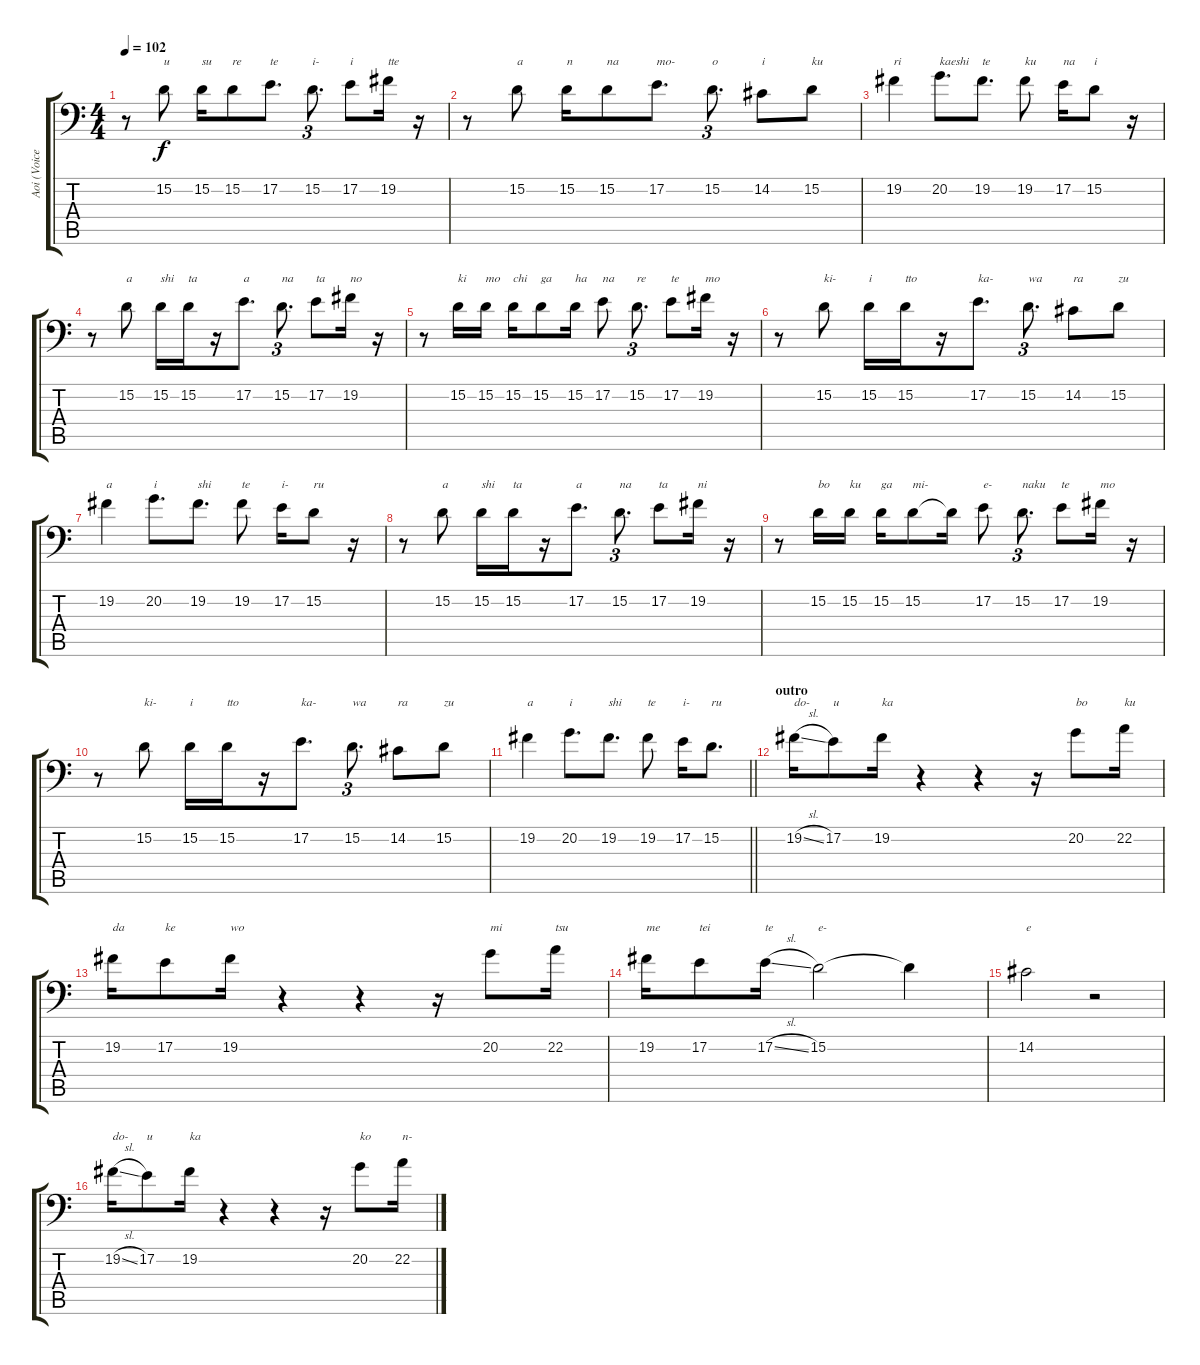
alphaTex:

\track ("Aoi (Voice)" "Aoi (Voice") {solo instrument choiraahs}
\staff {score tabs}
\tuning (E3 B2 G2 D2 A1 E1) {hide}
\ts (4 4)
\tempo 102
\clef f4
\ks c
r.8{dy f} 15.2.8{txt "u"} 15.2.16{txt "su"} 15.2.8{txt "re"} 17.2.8{d txt "te"} 15.2.8{d tu (3 2) txt "i-"} 17.2.8{txt "i"} 19.2.16{txt "tte"} r.16 |
r.8 15.2.8{txt "a"} 15.2.16{txt "n"} 15.2.8{txt "na"} 17.2.8{d txt "mo-"} 15.2.8{d tu (3 2) txt "o"} 14.2.8{txt "i"} 15.2.8{txt "ku"} |
19.2.4{txt "ri"} 20.2.8{d txt "kaeshi"} 19.2.8{d txt "te"} 19.2.8{txt "ku"} 17.2.16{txt "na"} 15.2.8{txt "i"} r.16 |
r.8 15.2.8{txt "a"} 15.2.16{txt "shi"} 15.2.16{txt "ta"} r.16 17.2.8{d txt "a"} 15.2.8{d tu (3 2) txt "na"} 17.2.8{txt "ta"} 19.2.16{txt "no"} r.16 |
r.8 15.2.16{txt "ki"} 15.2.16{txt "mo"} 15.2.16{txt "chi"} 15.2.8{txt "ga"} 15.2.16{txt "ha"} 17.2.8{txt "na"} 15.2.8{d tu (3 2) txt "re"} 17.2.8{txt "te"} 19.2.16{txt "mo"} r.16 |
r.8 15.2.8{txt "ki-"} 15.2.16{txt "i"} 15.2.16{txt "tto"} r.16 17.2.8{d txt "ka-"} 15.2.8{d tu (3 2) txt "wa"} 14.2.8{txt "ra"} 15.2.8{txt "zu"} |
19.2.4{txt "a"} 20.2.8{d txt "i"} 19.2.8{d txt "shi"} 19.2.8{txt "te"} 17.2.16{txt "i-"} 15.2.8{txt "ru"} r.16 |
r.8 15.2.8{txt "a"} 15.2.16{txt "shi"} 15.2.16{txt "ta"} r.16 17.2.8{d txt "a"} 15.2.8{d tu (3 2) txt "na"} 17.2.8{txt "ta"} 19.2.16{txt "ni"} r.16 |
r.8 15.2.16{txt "bo"} 15.2.16{txt "ku"} 15.2.16{txt "ga"} 15.2.8{txt "mi-"} 15.2{t}.16 17.2.8{txt "e-"} 15.2.8{d tu (3 2) txt "naku"} 17.2.8{txt "te"} 19.2.16{txt "mo"} r.16 |
r.8 15.2.8{txt "ki-"} 15.2.16{txt "i"} 15.2.16{txt "tto"} r.16 17.2.8{d txt "ka-"} 15.2.8{d tu (3 2) txt "wa"} 14.2.8{txt "ra"} 15.2.8{txt "zu"} |
\barLineRight lightlight
19.2.4{txt "a"} 20.2.8{d txt "i"} 19.2.8{d txt "shi"} 19.2.8{txt "te"} 17.2.16{txt "i-"} 15.2.8{d txt "ru"} |
\section ("" "outro")
19.2{sl}.16{txt "do-"} 17.2.8{txt "u"} 19.2.16{txt "ka"} r.4 r.4 r.16 20.2.8{txt "bo"} 22.2.16{txt "ku"} |
19.2.16{txt "da"} 17.2.8{txt "ke"} 19.2.16{txt "wo"} r.4 r.4 r.16 20.2.8{txt "mi"} 22.2.16{txt "tsu"} |
19.2.16{txt "me"} 17.2.8{txt "tei"} 17.2{sl}.16{txt "te"} 15.2.2{txt "e-"} 15.2{t}.4 |
14.2.2{txt "e"} r.2 |
19.2{sl}.16{txt "do-"} 17.2.8{txt "u"} 19.2.16{txt "ka"} r.4 r.4 r.16 20.2.8{txt "ko"} 22.2.16{txt "n-"}
